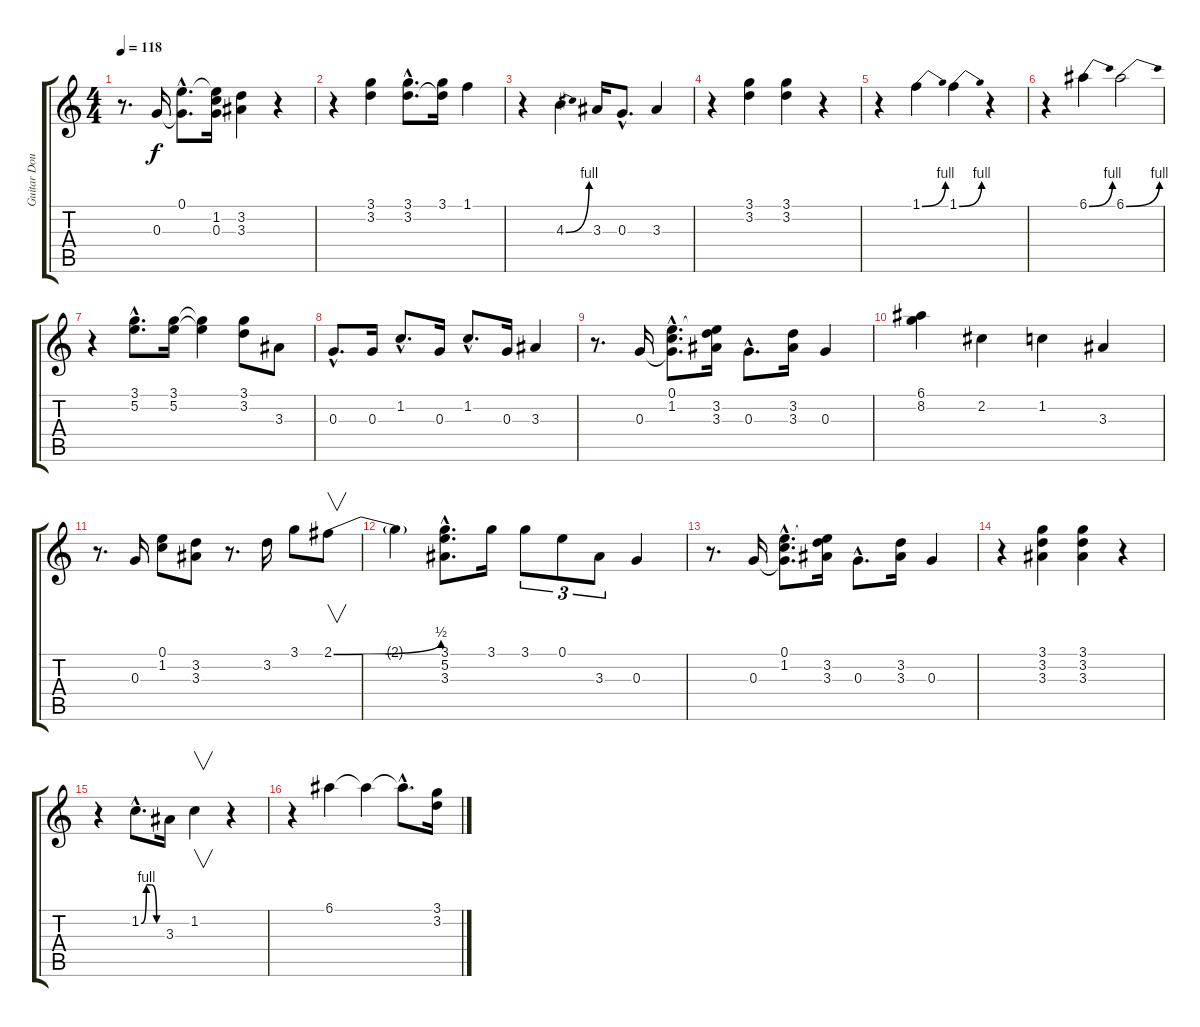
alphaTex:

\track ("Guitar Double" "Guitar Dou") {instrument overdrivenguitar}
\staff {score tabs}
\tuning (E4 B3 G3 D3 A2 E2) {hide}
\ts (4 4)
\tempo 118
\clef g2
\ks c
r.8{d dy f} 0.3.16 (0.1{hac} 0.3{hac t}).8{d} (0.1{t} 1.2 0.3).16 (3.2 3.3).4 r.4 |
r.4 (3.1 3.2).4 (3.1{hac} 3.2{hac}).8{d} (3.1 3.2{t}).16 1.1.4 |
r.4 4.3{be (bend 0 0 60 4)}.4 3.3.16 0.3{hac}.8{d} 3.3.4 |
r.4 (3.1 3.2).4 (3.1 3.2).4 r.4 |
r.4 1.1{be (bend 0 0 60 4)}.4 1.1{be (bend 0 0 60 4)}.4 r.4 |
r.4 6.1{be (bend 0 0 60 4)}.4 6.1{be (bend 0 0 60 4)}.2 |
r.4 (3.1{hac} 5.2{hac}).8{d} (3.1 5.2).16 (3.1{t} 5.2{t}).4 (3.1 3.2).8 3.3.8 |
0.3{hac}.8{d} 0.3.16 1.2{hac}.8{d} 0.3.16 1.2{hac}.8{d} 0.3.16 3.3.4 |
r.8{d} 0.3.16 (0.1{hac} 1.2{hac} 0.3{hac t}).8{d} (0.1{t} 3.2 3.3).16 0.3{hac}.8{d} (3.2 3.3).16 0.3.4 |
(6.1 8.2).4 2.2.4 1.2.4 3.3.4 |
r.8{d} 0.3.16 (0.1 1.2).8 (3.2 3.3).8 r.8{d} 3.2.16 3.1.8 2.1{be (bend 0 0 60 2)}.8{v} |
2.1{t}.4 (3.1{hac} 5.2{hac} 3.3{hac}).8{d} 3.1.16 3.1.8{tu (3 2)} 0.1.8{tu (3 2)} 3.3.8{tu (3 2)} 0.3.4 |
r.8{d} 0.3.16 (0.1{hac} 1.2{hac} 0.3{hac t}).8{d} (0.1{t} 3.2 3.3).16 0.3{hac}.8{d} (3.2 3.3).16 0.3.4 |
r.4 (3.1 3.2 3.3).4 (3.1 3.2 3.3).4 r.4 |
r.4 1.2{be (custom 0 0 15 4 30 4 45 0 60 0) hac}.8{d} 3.3.16 1.2.4{v} r.4 |
r.4 6.1.4 6.1{t}.4 6.1{hac t}.8{d} (3.1 3.2).16
